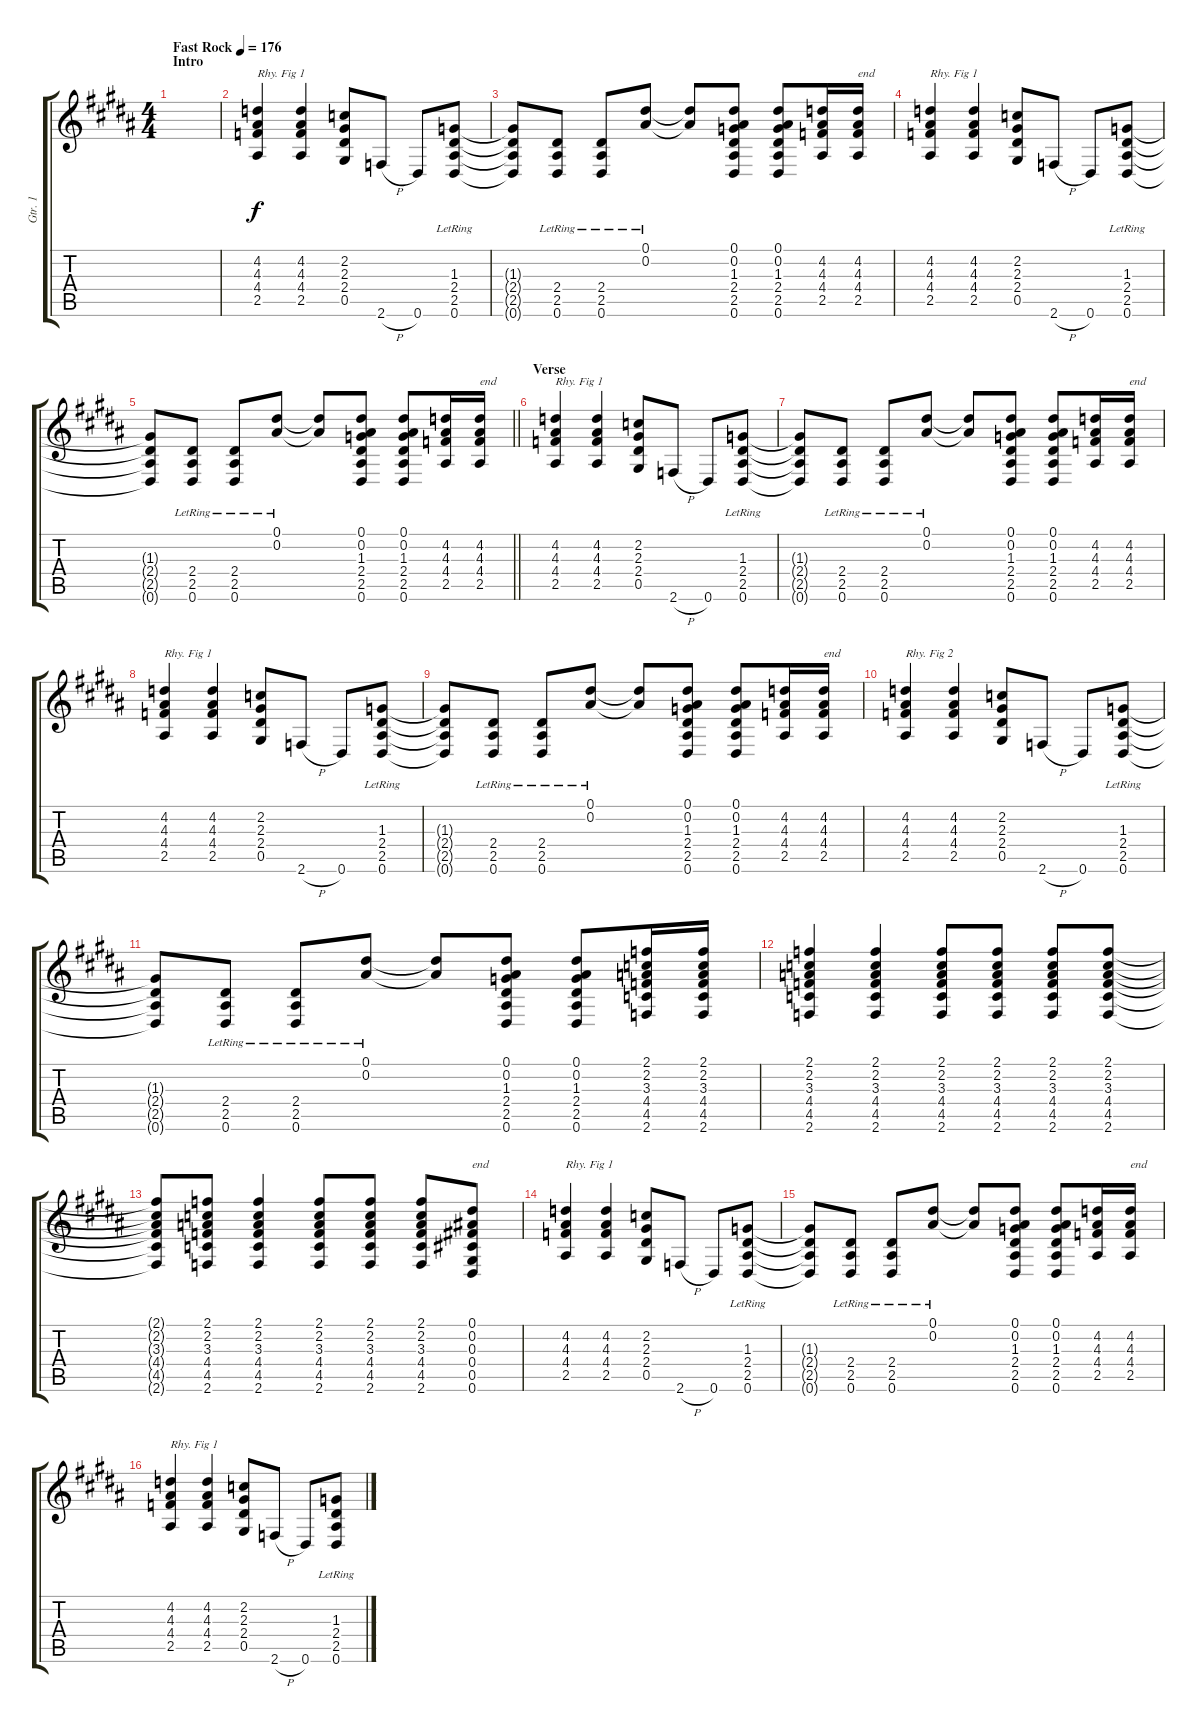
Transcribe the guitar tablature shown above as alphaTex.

\track ("Gtr. 1" "Gtr. 1") {instrument overdrivenguitar}
\staff {score tabs}
\tuning (Eb4 Bb3 Gb3 Db3 Ab2 Eb2) {hide}
\ts (4 4)
\section ("" "Intro")
\tempo (176 "Fast Rock")
\clef g2
\ks b
|
(4.2 4.3 4.4 2.5).4{txt "Rhy. Fig 1"} (4.2 4.3 4.4 2.5).4 (2.2 2.3 2.4 0.5).8 2.6{h}.8 0.6.8 (1.3{lr} 2.4{lr} 2.5{lr} 0.6{lr}).8 |
(1.3{t} 2.4{t} 2.5{t} 0.6{t}).8 (2.4{lr} 2.5{lr} 0.6{lr}).8 (2.4{lr} 2.5{lr} 0.6{lr}).8 (0.1{lr} 0.2{lr}).8 (0.1{t} 0.2{t}).8 (0.1 0.2 1.3 2.4 2.5 0.6).8 (0.1 0.2 1.3 2.4 2.5 0.6).8 (4.2 4.3 4.4 2.5).16 (4.2 4.3 4.4 2.5).16{txt "end"} |
(4.2 4.3 4.4 2.5).4{txt "Rhy. Fig 1"} (4.2 4.3 4.4 2.5).4 (2.2 2.3 2.4 0.5).8 2.6{h}.8 0.6.8 (1.3{lr} 2.4{lr} 2.5{lr} 0.6{lr}).8 |
\barLineRight lightlight
(1.3{t} 2.4{t} 2.5{t} 0.6{t}).8 (2.4{lr} 2.5{lr} 0.6{lr}).8 (2.4{lr} 2.5{lr} 0.6{lr}).8 (0.1{lr} 0.2{lr}).8 (0.1{t} 0.2{t}).8 (0.1 0.2 1.3 2.4 2.5 0.6).8 (0.1 0.2 1.3 2.4 2.5 0.6).8 (4.2 4.3 4.4 2.5).16 (4.2 4.3 4.4 2.5).16{txt "end"} |
\section ("" "Verse")
(4.2 4.3 4.4 2.5).4{txt "Rhy. Fig 1"} (4.2 4.3 4.4 2.5).4 (2.2 2.3 2.4 0.5).8 2.6{h}.8 0.6.8 (1.3{lr} 2.4{lr} 2.5{lr} 0.6{lr}).8 |
(1.3{t} 2.4{t} 2.5{t} 0.6{t}).8 (2.4{lr} 2.5{lr} 0.6{lr}).8 (2.4{lr} 2.5{lr} 0.6{lr}).8 (0.1{lr} 0.2{lr}).8 (0.1{t} 0.2{t}).8 (0.1 0.2 1.3 2.4 2.5 0.6).8 (0.1 0.2 1.3 2.4 2.5 0.6).8 (4.2 4.3 4.4 2.5).16 (4.2 4.3 4.4 2.5).16{txt "end"} |
(4.2 4.3 4.4 2.5).4{txt "Rhy. Fig 1"} (4.2 4.3 4.4 2.5).4 (2.2 2.3 2.4 0.5).8 2.6{h}.8 0.6.8 (1.3{lr} 2.4{lr} 2.5{lr} 0.6{lr}).8 |
(1.3{t} 2.4{t} 2.5{t} 0.6{t}).8 (2.4{lr} 2.5{lr} 0.6{lr}).8 (2.4{lr} 2.5{lr} 0.6{lr}).8 (0.1{lr} 0.2{lr}).8 (0.1{t} 0.2{t}).8 (0.1 0.2 1.3 2.4 2.5 0.6).8 (0.1 0.2 1.3 2.4 2.5 0.6).8 (4.2 4.3 4.4 2.5).16 (4.2 4.3 4.4 2.5).16{txt "end"} |
(4.2 4.3 4.4 2.5).4{txt "Rhy. Fig 2"} (4.2 4.3 4.4 2.5).4 (2.2 2.3 2.4 0.5).8 2.6{h}.8 0.6.8 (1.3{lr} 2.4{lr} 2.5{lr} 0.6{lr}).8 |
(1.3{t} 2.4{t} 2.5{t} 0.6{t}).8 (2.4{lr} 2.5{lr} 0.6{lr}).8 (2.4{lr} 2.5{lr} 0.6{lr}).8 (0.1{lr} 0.2{lr}).8 (0.1{t} 0.2{t}).8 (0.1 0.2 1.3 2.4 2.5 0.6).8 (0.1 0.2 1.3 2.4 2.5 0.6).8 (2.1 2.2 3.3 4.4 4.5 2.6).16 (2.1 2.2 3.3 4.4 4.5 2.6).16 |
(2.1 2.2 3.3 4.4 4.5 2.6).4 (2.1 2.2 3.3 4.4 4.5 2.6).4 (2.1 2.2 3.3 4.4 4.5 2.6).8 (2.1 2.2 3.3 4.4 4.5 2.6).8 (2.1 2.2 3.3 4.4 4.5 2.6).8 (2.1 2.2 3.3 4.4 4.5 2.6).8 |
(2.1{t} 2.2{t} 3.3{t} 4.4{t} 4.5{t} 2.6{t}).8 (2.1 2.2 3.3 4.4 4.5 2.6).8 (2.1 2.2 3.3 4.4 4.5 2.6).4 (2.1 2.2 3.3 4.4 4.5 2.6).8 (2.1 2.2 3.3 4.4 4.5 2.6).8 (2.1 2.2 3.3 4.4 4.5 2.6).8 (0.1 0.2 0.3 0.4 0.5 0.6).8{txt "end"} |
(4.2 4.3 4.4 2.5).4{txt "Rhy. Fig 1"} (4.2 4.3 4.4 2.5).4 (2.2 2.3 2.4 0.5).8 2.6{h}.8 0.6.8 (1.3{lr} 2.4{lr} 2.5{lr} 0.6{lr}).8 |
(1.3{t} 2.4{t} 2.5{t} 0.6{t}).8 (2.4{lr} 2.5{lr} 0.6{lr}).8 (2.4{lr} 2.5{lr} 0.6{lr}).8 (0.1{lr} 0.2{lr}).8 (0.1{t} 0.2{t}).8 (0.1 0.2 1.3 2.4 2.5 0.6).8 (0.1 0.2 1.3 2.4 2.5 0.6).8 (4.2 4.3 4.4 2.5).16 (4.2 4.3 4.4 2.5).16{txt "end"} |
(4.2 4.3 4.4 2.5).4{txt "Rhy. Fig 1"} (4.2 4.3 4.4 2.5).4 (2.2 2.3 2.4 0.5).8 2.6{h}.8 0.6.8 (1.3{lr} 2.4{lr} 2.5{lr} 0.6{lr}).8
